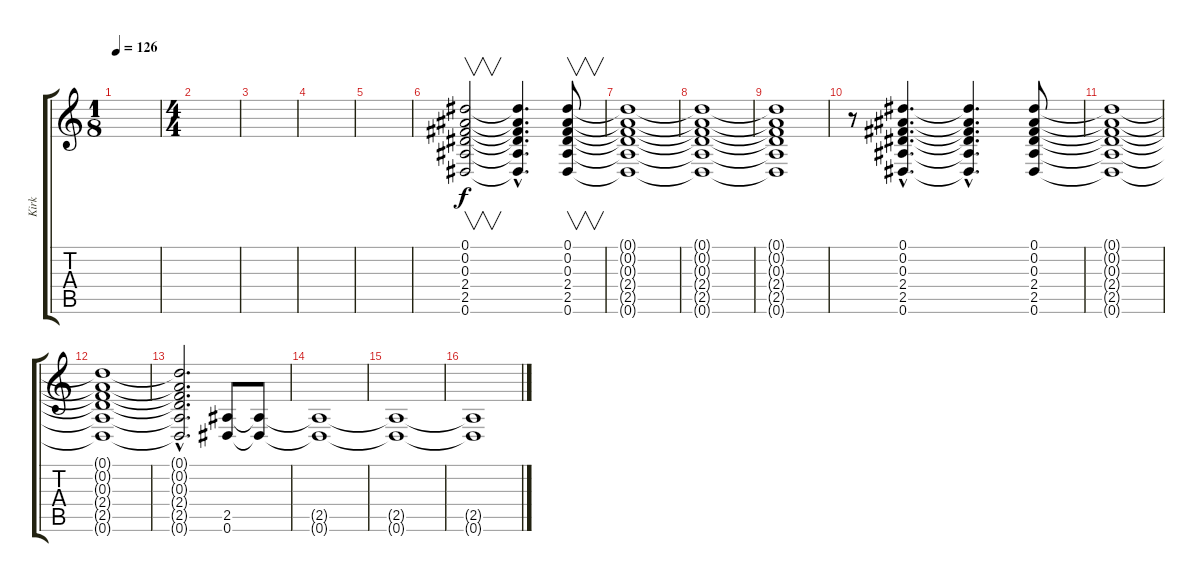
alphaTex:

\track ("Kirk" "Kirk") {instrument distortionguitar}
\staff {score tabs}
\tuning (Eb4 Bb3 Gb3 Db3 Ab2 Eb2) {hide}
\ts (1 8)
\tempo 126
\clef g2
\ks c
|
\ts (4 4)
|
|
|
|
(0.1 0.2 0.3 2.4 2.5 0.6).2{v} (0.1{hac t} 0.2{hac t} 0.3{hac t} 2.4{hac t} 2.5{hac t} 0.6{hac t}).4{d} (0.1 0.2 0.3 2.4 2.5 0.6).8{v} |
(0.1{t} 0.2{t} 0.3{t} 2.4{t} 2.5{t} 0.6{t}).1 |
(0.1{t} 0.2{t} 0.3{t} 2.4{t} 2.5{t} 0.6{t}).1 |
(0.1{t} 0.2{t} 0.3{t} 2.4{t} 2.5{t} 0.6{t}).1 |
r.8 (0.1{hac} 0.2{hac} 0.3{hac} 2.4{hac} 2.5{hac} 0.6{hac}).4{d} (0.1{hac t} 0.2{hac t} 0.3{hac t} 2.4{hac t} 2.5{hac t} 0.6{hac t}).4{d} (0.1 0.2 0.3 2.4 2.5 0.6).8 |
(0.1{t} 0.2{t} 0.3{t} 2.4{t} 2.5{t} 0.6{t}).1 |
(0.1{t} 0.2{t} 0.3{t} 2.4{t} 2.5{t} 0.6{t}).1 |
(0.1{hac t} 0.2{hac t} 0.3{hac t} 2.4{hac t} 2.5{hac t} 0.6{hac t}).2{d} (2.5 0.6).8 (2.5{t} 0.6{t}).8 |
(2.5{t} 0.6{t}).1 |
(2.5{t} 0.6{t}).1 |
(2.5{t} 0.6{t}).1
